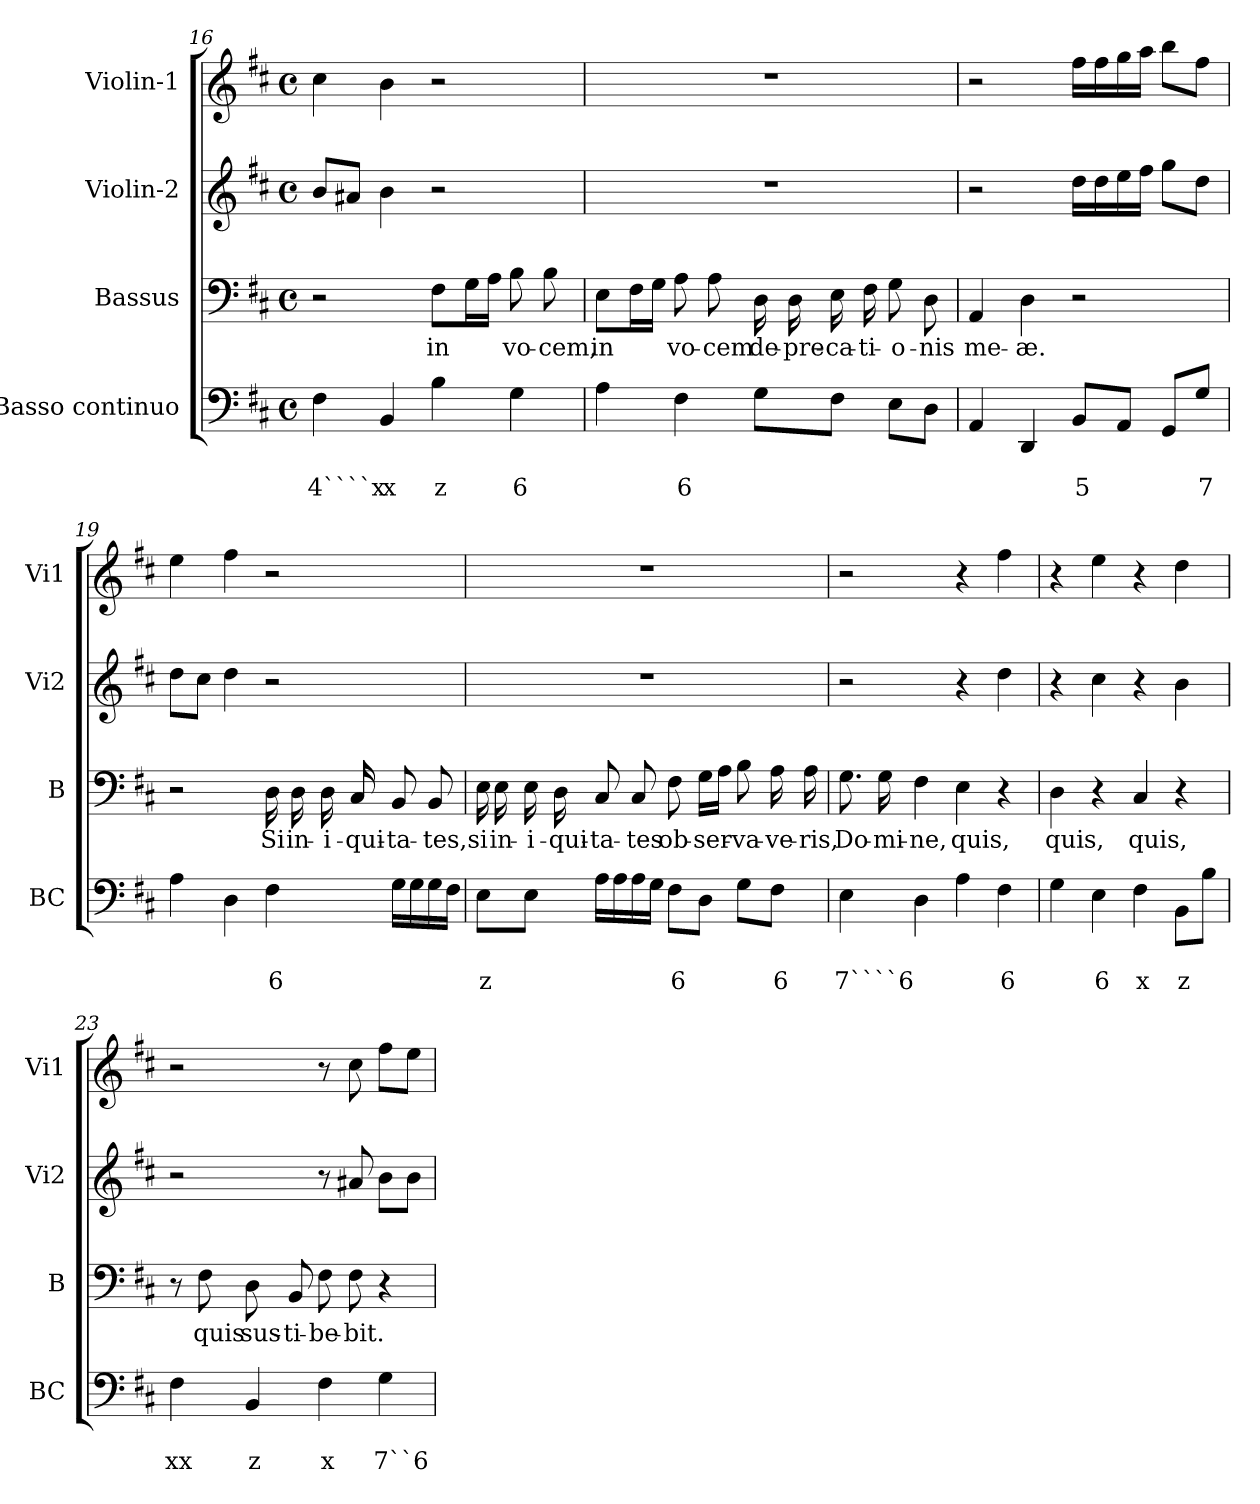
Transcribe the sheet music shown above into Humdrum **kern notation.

**kern	**text	**text	**kern	**text	**kern	**kern
*part4	*part4	*part4	*part3	*part3	*part2	*part1
*staff4	*staff4	*staff4	*staff3	*staff3	*staff2	*staff1
*I"Basso continuo	*	*	*I"Bassus	*	*I"Violin-2	*I"Violin-1
*I'BC	*	*	*I'B	*	*I'Vi2	*I'Vi1
*clefF4	*	*	*clefF4	*	*clefG2	*clefG2
*k[f#c#]	*	*	*k[f#c#]	*	*k[f#c#]	*k[f#c#]
*D:	*	*	*D:	*	*D:	*D:
*M4/4	*	*	*M4/4	*	*M4/4	*M4/4
*met(c)	*	*	*met(c)	*	*met(c)	*met(c)
=16	=16	=16	=16	=16	=16	=16
!	!	!LO:LY:b	!	!	!	!
4F#\	.	4````x	2r	.	8b/L	4cc#\
.	.	.	.	.	8a#X/J	.
!	!	!LO:LY:b	!	!	!	!
4BB/	.	x	.	.	4b\	4b\
!	!	!LO:LY:b	!	!	!	!
!	!	!	!	!LO:LY:b	!	!
4B\	.	z	8F#\L	in	2r	2r
.	.	.	16G\L	.	.	.
.	.	.	16A\JJ	.	.	.
!	!	!LO:LY:b	!	!	!	!
!	!	!	!	!LO:LY:b	!	!
4G\	.	6	8B\	vo-	.	.
!	!	!	!	!LO:LY:b	!	!
.	.	.	8B\	-cem,	.	.
=17	=17	=17	=17	=17	=17	=17
!	!	!	!	!LO:LY:b	!	!
4A\	.	.	8E\L	in	1r	1r
.	.	.	16F#\L	.	.	.
.	.	.	16G\JJ	.	.	.
!	!	!LO:LY:b	!	!	!	!
!	!	!	!	!LO:LY:b	!	!
4F#\	.	6	8A\	vo-	.	.
!	!	!	!	!LO:LY:b	!	!
.	.	.	8A\	-cem	.	.
!	!	!	!	!LO:LY:b	!	!
8G\L	.	.	16D\	de-	.	.
!	!	!	!	!LO:LY:b	!	!
.	.	.	16D\	-pre-	.	.
!	!	!	!	!LO:LY:b	!	!
8F#\J	.	.	16E\	-ca-	.	.
!	!	!	!	!LO:LY:b	!	!
.	.	.	16F#\	-ti-	.	.
!	!	!	!	!LO:LY:b	!	!
8E\L	.	.	8G\	-o-	.	.
!	!	!	!	!LO:LY:b	!	!
8D\J	.	.	8D\	-nis	.	.
=18	=18	=18	=18	=18	=18	=18
!	!	!	!	!LO:LY:b	!	!
4AA/	.	.	4AA/	me-	2r	2r
!	!	!	!	!LO:LY:b	!	!
4DD/	.	.	4D\	-æ.	.	.
!	!	!LO:LY:b	!	!	!	!
8BB/L	.	5	2r	.	16dd\LL	16ff#\LL
.	.	.	.	.	16dd\	16ff#\
8AA/J	.	.	.	.	16ee\	16gg\
.	.	.	.	.	16ff#\JJ	16aa\JJ
8GG/L	.	.	.	.	8gg\L	8bb\L
!	!	!LO:LY:b	!	!	!	!
8G/J	.	7	.	.	8dd\J	8ff#\J
!!LO:LB:g=z
=19	=19	=19	=19	=19	=19	=19
4A\	.	.	2r	.	8dd\L	4ee\
.	.	.	.	.	8cc#\J	.
4D\	.	.	.	.	4dd\	4ff#\
!	!	!LO:LY:b	!	!	!	!
!	!	!	!	!LO:LY:b	!	!
4F#\	.	6	16D\	Si	2r	2r
!	!	!	!	!LO:LY:b	!	!
.	.	.	16D\	in-	.	.
!	!	!	!	!LO:LY:b	!	!
.	.	.	16D\	-i-	.	.
!	!	!	!	!LO:LY:b	!	!
.	.	.	16C#/	-qui-	.	.
!	!	!	!	!LO:LY:b	!	!
16G\LL	.	.	8BB/	-ta-	.	.
16G\	.	.	.	.	.	.
!	!	!	!	!LO:LY:b	!	!
16G\	.	.	8BB/	-tes,	.	.
16F#\JJ	.	.	.	.	.	.
=20	=20	=20	=20	=20	=20	=20
!	!	!LO:LY:b	!	!	!	!
!	!	!	!	!LO:LY:b	!	!
8E\L	.	z	16E\	si	1r	1r
!	!	!	!	!LO:LY:b	!	!
.	.	.	16E\	in-	.	.
!	!	!	!	!LO:LY:b	!	!
8E\J	.	.	16E\	-i-	.	.
!	!	!	!	!LO:LY:b	!	!
.	.	.	16D\	-qui-	.	.
!	!	!	!	!LO:LY:b	!	!
16A\LL	.	.	8C#/	-ta-	.	.
16A\	.	.	.	.	.	.
!	!	!	!	!LO:LY:b	!	!
16A\	.	.	8C#/	-tes	.	.
16G\JJ	.	.	.	.	.	.
!	!	!LO:LY:b	!	!	!	!
!	!	!	!	!LO:LY:b	!	!
8F#\L	.	6	8F#\	ob-	.	.
!	!	!	!	!LO:LY:b	!	!
8D\J	.	.	16G\LL	-ser-	.	.
.	.	.	16A\JJ	.	.	.
!	!	!	!	!LO:LY:b	!	!
8G\L	.	.	8B\	-va-	.	.
!	!	!LO:LY:b	!	!	!	!
!	!	!	!	!LO:LY:b	!	!
8F#\J	.	6	16A\	-ve-	.	.
!	!	!	!	!LO:LY:b	!	!
.	.	.	16A\	-ris,	.	.
=21	=21	=21	=21	=21	=21	=21
!	!	!LO:LY:b	!	!	!	!
!	!	!	!	!LO:LY:b	!	!
4E\	.	7````6	8.G\	Do-	2r	2r
!	!	!	!	!LO:LY:b	!	!
.	.	.	16G\	-mi-	.	.
!	!	!	!	!LO:LY:b	!	!
4D\	.	.	4F#\	-ne,	.	.
!	!	!	!	!LO:LY:b	!	!
4A\	.	.	4E\	quis,	4r	4r
!	!	!LO:LY:b	!	!	!	!
4F#\	.	6	4r	.	4dd\	4ff#\
=22	=22	=22	=22	=22	=22	=22
!	!	!	!	!LO:LY:b	!	!
4G\	.	.	4D\	quis,	4r	4r
!	!	!LO:LY:b	!	!	!	!
4E\	.	6	4r	.	4cc#\	4ee\
!	!	!LO:LY:b	!	!	!	!
!	!	!	!	!LO:LY:b	!	!
4F#\	.	x	4C#/	quis,	4r	4r
!	!	!LO:LY:b	!	!	!	!
8BB\L	.	z	4r	.	4b\	4dd\
8B\J	.	.	.	.	.	.
!!LO:PB:g=z
=23	=23	=23	=23	=23	=23	=23
!	!	!LO:LY:b	!	!	!	!
4F#\	.	xx	8r	.	2r	2r
!	!	!	!	!LO:LY:b	!	!
.	.	.	8F#\	quis	.	.
!	!	!LO:LY:b	!	!	!	!
!	!	!	!	!LO:LY:b	!	!
4BB/	.	z	8D\	sus-	.	.
!	!	!	!	!LO:LY:b	!	!
.	.	.	8BB/	-ti-	.	.
!	!	!LO:LY:b	!	!	!	!
!	!	!	!	!LO:LY:b	!	!
4F#\	.	x	8F#\	-be-	8r	8r
!	!	!	!	!LO:LY:b	!	!
.	.	.	8F#\	-bit.	8a#X/	8cc#\
!	!	!LO:LY:b	!	!	!	!
4G\	.	7``6	4r	.	8b\L	8ff#\L
.	.	.	.	.	8b\J	8ee\J
=	=	=	=	=	=	=
*-	*-	*-	*-	*-	*-	*-
